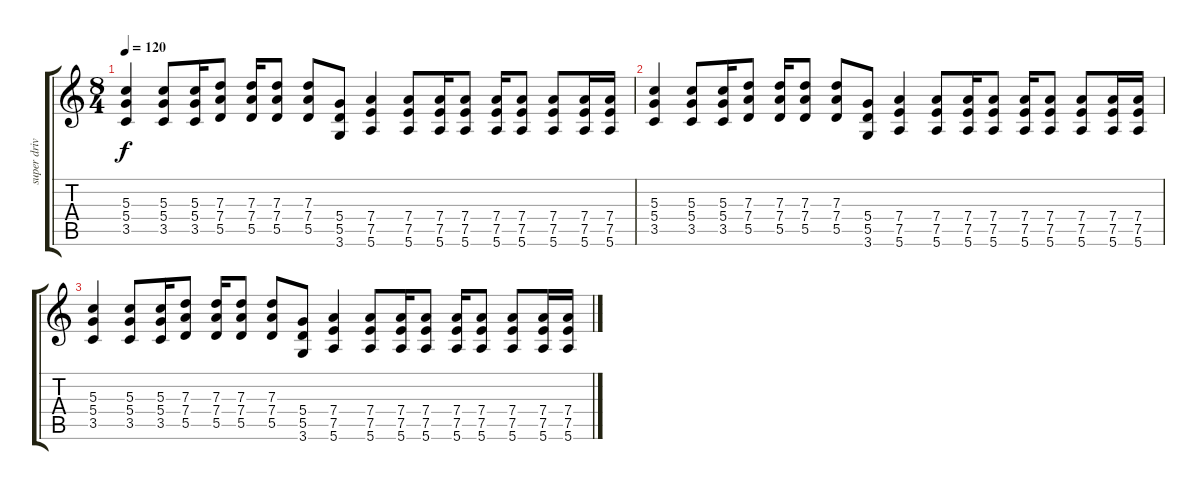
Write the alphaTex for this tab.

\track ("super drive antoine" "super driv") {instrument overdrivenguitar}
\staff {score tabs}
\tuning (E4 B3 G3 D3 A2 E2) {hide}
\ts (8 4)
\tempo 120
\clef g2
\ks c
(5.3 5.4 3.5).4{dy f} (5.3 5.4 3.5).8 (5.3 5.4 3.5).16 (7.3 7.4 5.5).8 (7.3 7.4 5.5).16 (7.3 7.4 5.5).8 (7.3 7.4 5.5).8 (5.4 5.5 3.6).8 (7.4 7.5 5.6).4 (7.4 7.5 5.6).8 (7.4 7.5 5.6).16 (7.4 7.5 5.6).8 (7.4 7.5 5.6).16 (7.4 7.5 5.6).8 (7.4 7.5 5.6).8 (7.4 7.5 5.6).16 (7.4 7.5 5.6).16 |
(5.3 5.4 3.5).4 (5.3 5.4 3.5).8 (5.3 5.4 3.5).16 (7.3 7.4 5.5).8 (7.3 7.4 5.5).16 (7.3 7.4 5.5).8 (7.3 7.4 5.5).8 (5.4 5.5 3.6).8 (7.4 7.5 5.6).4 (7.4 7.5 5.6).8 (7.4 7.5 5.6).16 (7.4 7.5 5.6).8 (7.4 7.5 5.6).16 (7.4 7.5 5.6).8 (7.4 7.5 5.6).8 (7.4 7.5 5.6).16 (7.4 7.5 5.6).16 |
(5.3 5.4 3.5).4 (5.3 5.4 3.5).8 (5.3 5.4 3.5).16 (7.3 7.4 5.5).8 (7.3 7.4 5.5).16 (7.3 7.4 5.5).8 (7.3 7.4 5.5).8 (5.4 5.5 3.6).8 (7.4 7.5 5.6).4 (7.4 7.5 5.6).8 (7.4 7.5 5.6).16 (7.4 7.5 5.6).8 (7.4 7.5 5.6).16 (7.4 7.5 5.6).8 (7.4 7.5 5.6).8 (7.4 7.5 5.6).16 (7.4 7.5 5.6).16
